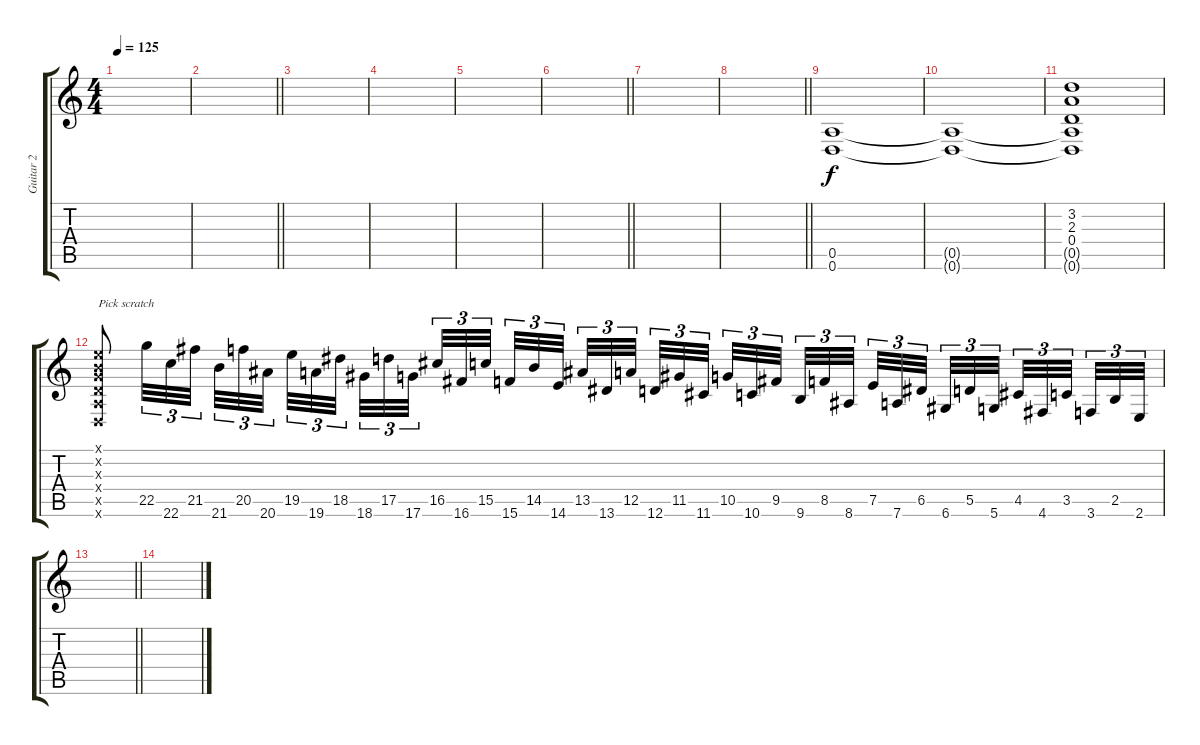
\track ("Guitar 2" "Guitar 2") {instrument distortionguitar}
\staff {score tabs}
\tuning (E4 B3 G3 D3 A2 D2) {hide}
\ts (4 4)
\tempo 125
\clef g2
\ks c
|
\barLineRight lightlight
|
|
|
|
\barLineRight lightlight
|
|
\barLineRight lightlight
|
\section ("" "")
(0.5 0.6).1 |
(0.5{t} 0.6{t}).1 |
(3.2 2.3 0.4 0.5{t} 0.6{t}).1 |
(0.1{x} 0.2{x} 0.3{x} 0.4{x} 0.5{x} 0.6{x}).8{txt "Pick scratch"} 22.5.32{tu (3 2)} 22.6.32{tu (3 2)} 21.5.32{tu (3 2) beam splitsecondary} 21.6.32{tu (3 2)} 20.5.32{tu (3 2)} 20.6.32{tu (3 2)} 19.5.32{tu (3 2)} 19.6.32{tu (3 2)} 18.5.32{tu (3 2) beam splitsecondary} 18.6.32{tu (3 2)} 17.5.32{tu (3 2)} 17.6.32{tu (3 2) beam splitsecondary} 16.5.32{tu (3 2)} 16.6.32{tu (3 2)} 15.5.32{tu (3 2) beam splitsecondary} 15.6.32{tu (3 2)} 14.5.32{tu (3 2)} 14.6.32{tu (3 2)} 13.5.32{tu (3 2)} 13.6.32{tu (3 2)} 12.5.32{tu (3 2) beam splitsecondary} 12.6.32{tu (3 2)} 11.5.32{tu (3 2)} 11.6.32{tu (3 2) beam splitsecondary} 10.5.32{tu (3 2)} 10.6.32{tu (3 2)} 9.5.32{tu (3 2) beam splitsecondary} 9.6.32{tu (3 2)} 8.5.32{tu (3 2)} 8.6.32{tu (3 2)} 7.5.32{tu (3 2)} 7.6.32{tu (3 2)} 6.5.32{tu (3 2) beam splitsecondary} 6.6.32{tu (3 2)} 5.5.32{tu (3 2)} 5.6.32{tu (3 2) beam splitsecondary} 4.5.32{tu (3 2)} 4.6.32{tu (3 2)} 3.5.32{tu (3 2) beam splitsecondary} 3.6.32{tu (3 2)} 2.5.32{tu (3 2)} 2.6.32{tu (3 2)} |
\barLineRight lightlight
|
\section ("" "")
